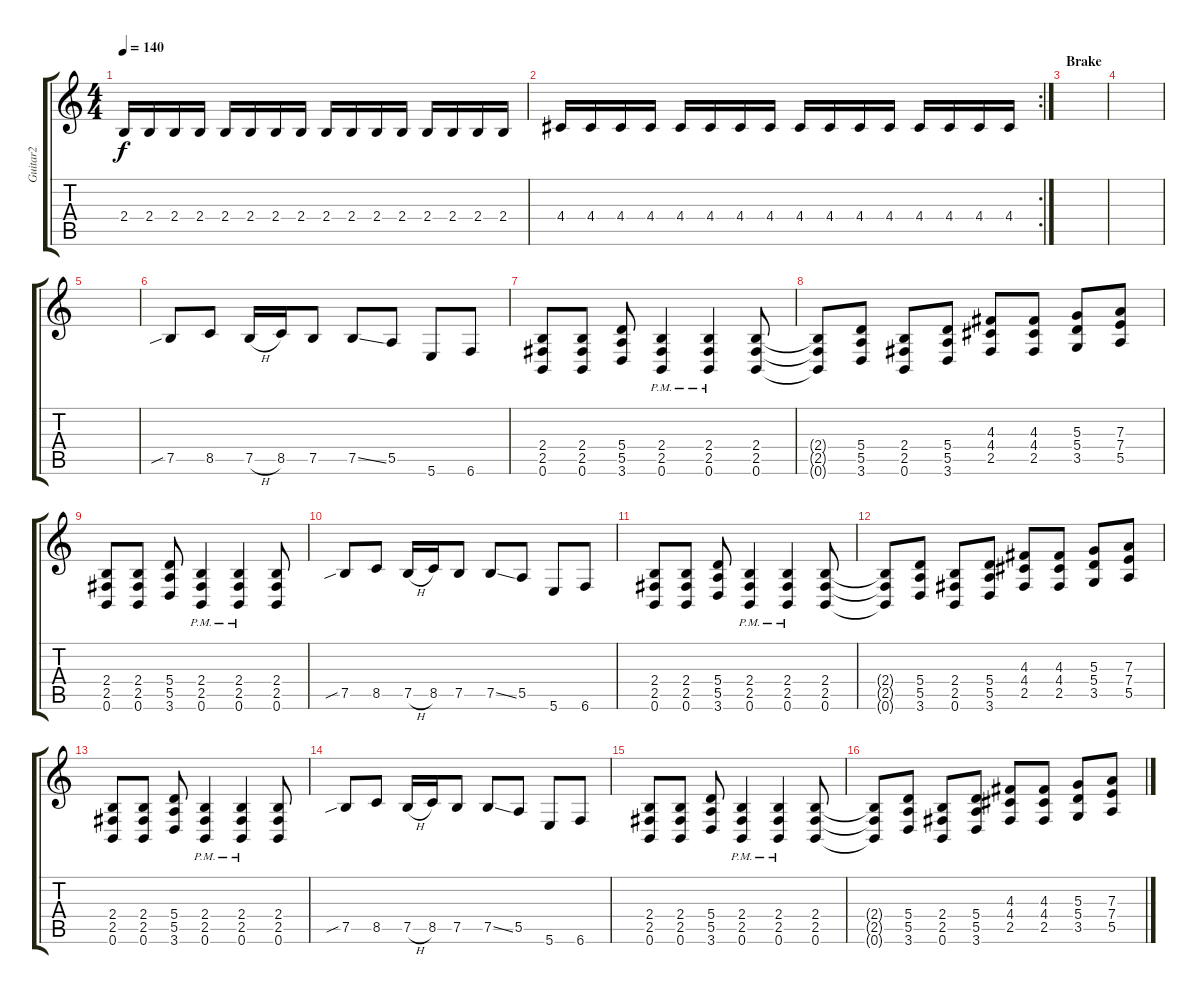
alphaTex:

\track ("Guitar2" "Guitar2") {instrument distortionguitar}
\staff {score tabs}
\tuning (B3 Gb3 D3 A2 E2 B1) {hide}
\ts (4 4)
\tempo 140
\clef g2
\ks c
2.4.16{dy f} 2.4.16 2.4.16 2.4.16 2.4.16 2.4.16 2.4.16 2.4.16 2.4.16 2.4.16 2.4.16 2.4.16 2.4.16 2.4.16 2.4.16 2.4.16 |
\rc 2
4.4.16 4.4.16 4.4.16 4.4.16 4.4.16 4.4.16 4.4.16 4.4.16 4.4.16 4.4.16 4.4.16 4.4.16 4.4.16 4.4.16 4.4.16 4.4.16 |
\section ("" "Brake")
|
|
|
7.5{sib}.8 8.5.8 7.5{h}.16 8.5.16 7.5.8 7.5{ss}.8 5.5.8 5.6.8 6.6.8 |
(2.4 2.5 0.6).8 (2.4 2.5 0.6).8 (5.4 5.5 3.6).8 (2.4{pm} 2.5{pm} 0.6{pm}).4 (2.4{pm} 2.5{pm} 0.6{pm}).4 (2.4 2.5 0.6).8 |
(2.4{t} 2.5{t} 0.6{t}).8 (5.4 5.5 3.6).8 (2.4 2.5 0.6).8 (5.4 5.5 3.6).8 (4.3 4.4 2.5).8 (4.3 4.4 2.5).8 (5.3 5.4 3.5).8 (7.3 7.4 5.5).8 |
(2.4 2.5 0.6).8 (2.4 2.5 0.6).8 (5.4 5.5 3.6).8 (2.4{pm} 2.5{pm} 0.6{pm}).4 (2.4{pm} 2.5{pm} 0.6{pm}).4 (2.4 2.5 0.6).8 |
7.5{sib}.8 8.5.8 7.5{h}.16 8.5.16 7.5.8 7.5{ss}.8 5.5.8 5.6.8 6.6.8 |
(2.4 2.5 0.6).8 (2.4 2.5 0.6).8 (5.4 5.5 3.6).8 (2.4{pm} 2.5{pm} 0.6{pm}).4 (2.4{pm} 2.5{pm} 0.6{pm}).4 (2.4 2.5 0.6).8 |
(2.4{t} 2.5{t} 0.6{t}).8 (5.4 5.5 3.6).8 (2.4 2.5 0.6).8 (5.4 5.5 3.6).8 (4.3 4.4 2.5).8 (4.3 4.4 2.5).8 (5.3 5.4 3.5).8 (7.3 7.4 5.5).8 |
(2.4 2.5 0.6).8 (2.4 2.5 0.6).8 (5.4 5.5 3.6).8 (2.4{pm} 2.5{pm} 0.6{pm}).4 (2.4{pm} 2.5{pm} 0.6{pm}).4 (2.4 2.5 0.6).8 |
7.5{sib}.8 8.5.8 7.5{h}.16 8.5.16 7.5.8 7.5{ss}.8 5.5.8 5.6.8 6.6.8 |
(2.4 2.5 0.6).8 (2.4 2.5 0.6).8 (5.4 5.5 3.6).8 (2.4{pm} 2.5{pm} 0.6{pm}).4 (2.4{pm} 2.5{pm} 0.6{pm}).4 (2.4 2.5 0.6).8 |
(2.4{t} 2.5{t} 0.6{t}).8 (5.4 5.5 3.6).8 (2.4 2.5 0.6).8 (5.4 5.5 3.6).8 (4.3 4.4 2.5).8 (4.3 4.4 2.5).8 (5.3 5.4 3.5).8 (7.3 7.4 5.5).8
